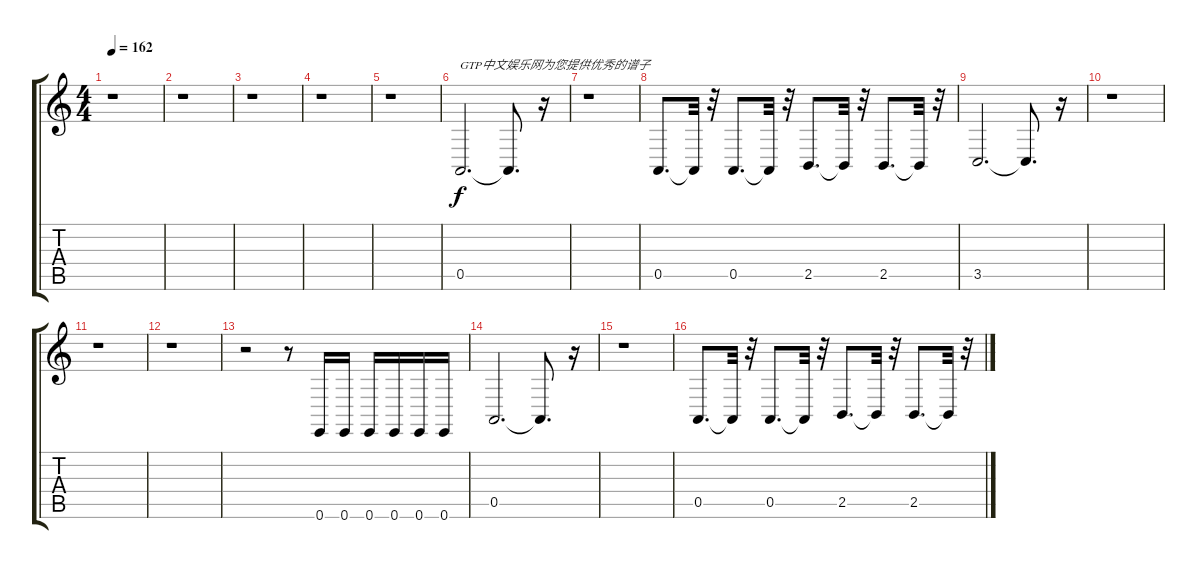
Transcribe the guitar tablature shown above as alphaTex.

\track "" {instrument timpani}
\staff {score tabs}
\tuning (E4 B3 G3 D3 A2 E2) {hide}
\ts (4 4)
\tempo 162
\clef g2
\ks c
r.1{dy f instrument timpani} |
r.1 |
r.1 |
r.1 |
r.1 |
0.5.2{d txt "GTP中文娱乐网为您提供优秀的谱子"} 0.5{t}.8{d} r.16 |
r.1 |
0.5.8{d} 0.5{t}.32 r.32 0.5.8{d} 0.5{t}.32 r.32 2.5.8{d} 2.5{t}.32 r.32 2.5.8{d} 2.5{t}.32 r.32 |
3.5.2{d} 3.5{t}.8{d} r.16 |
r.1 |
r.1 |
r.1 |
r.2 r.8 0.6.16 0.6.16 0.6.16 0.6.16 0.6.16 0.6.16 |
0.5.2{d} 0.5{t}.8{d} r.16 |
r.1 |
0.5.8{d} 0.5{t}.32 r.32 0.5.8{d} 0.5{t}.32 r.32 2.5.8{d} 2.5{t}.32 r.32 2.5.8{d} 2.5{t}.32 r.32
